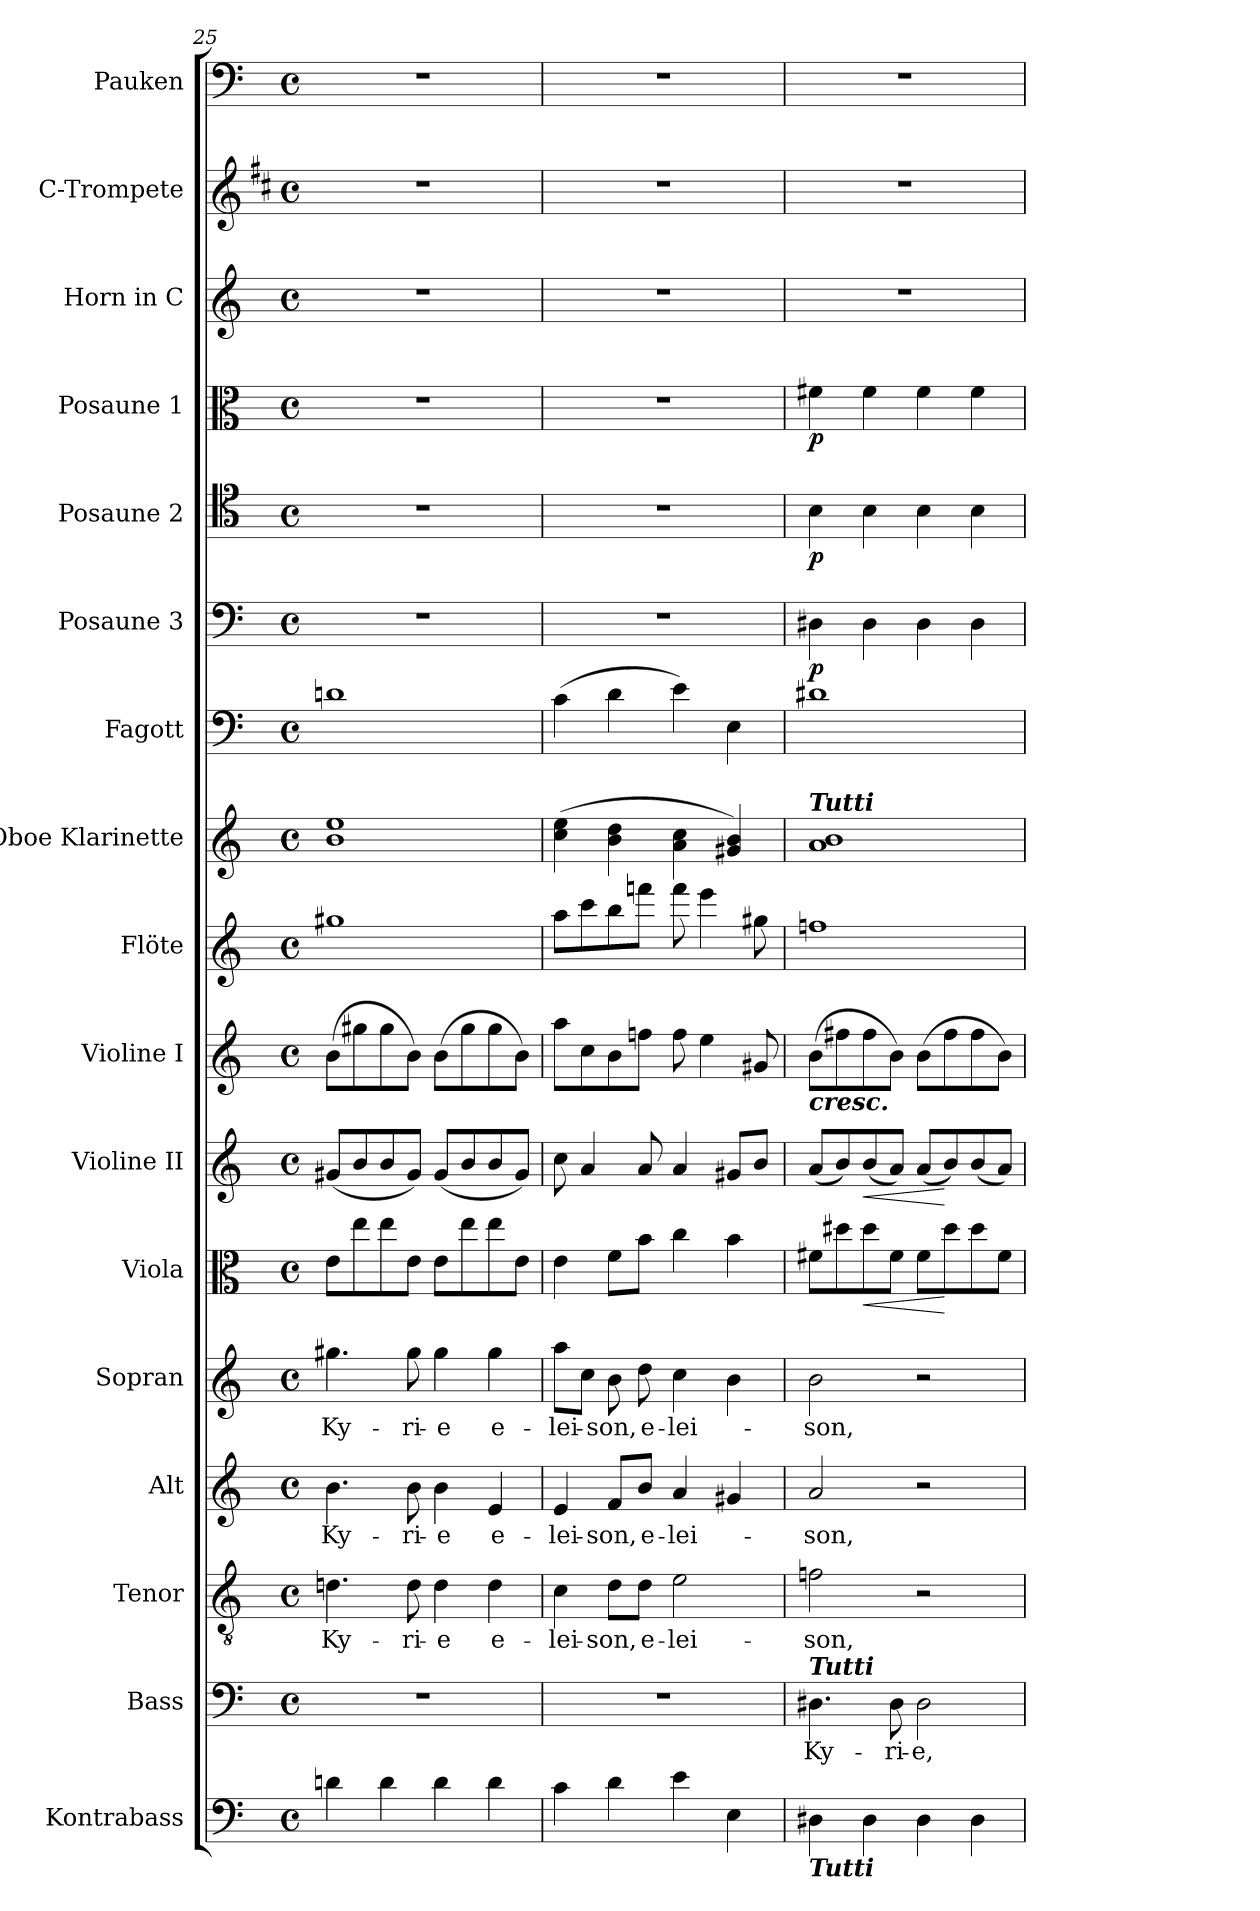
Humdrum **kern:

**kern	**kern	**text	**kern	**text	**kern	**text	**kern	**text	**kern	**dynam	**kern	**dynam	**kern	**kern	**kern	**kern	**kern	**dynam	**kern	**dynam	**kern	**dynam	**kern	**kern	**kern
*part17	*part16	*part16	*part15	*part15	*part14	*part14	*part13	*part13	*part12	*part12	*part11	*part11	*part10	*part9	*part8	*part7	*part6	*part6	*part5	*part5	*part4	*part4	*part3	*part2	*part1
*staff17	*staff16	*staff16	*staff15	*staff15	*staff14	*staff14	*staff13	*staff13	*staff12	*staff12	*staff11	*staff11	*staff10	*staff9	*staff8	*staff7	*staff6	*staff6	*staff5	*staff5	*staff4	*staff4	*staff3	*staff2	*staff1
*I"Kontrabass	*I"Bass	*	*I"Tenor	*	*I"Alt	*	*I"Sopran	*	*I"Viola	*	*I"Violine II	*	*I"Violine I	*I"Flöte	*I"Oboe Klarinette	*I"Fagott	*I"Posaune 3	*	*I"Posaune 2	*	*I"Posaune 1	*	*I"Horn in C	*I"C-Trompete	*I"Pauken
*I'Kb.	*I'B.	*	*I'T.	*	*I'A.	*	*I'S.	*	*I'Vla.	*	*I'Vl. II	*	*I'Vl. I	*I'Fl.	*I'Ob.	*I'Fg.	*I'Pos. 3	*	*I'Pos. 2	*	*I'Pos. 1	*	*I'Hrn.	*I'C Trp.	*I'Pk.
*clefF4	*clefF4	*	*clefGv2	*	*clefG2	*	*clefG2	*	*clefC3	*	*clefG2	*	*clefG2	*clefG2	*clefG2	*clefF4	*clefF4	*	*clefC4	*	*clefC3	*	*clefG2	*clefG2	*clefF4
*ITrd7c12	*	*	*	*	*	*	*	*	*	*	*	*	*	*	*	*	*	*	*	*	*	*	*ITrd7c12	*ITrd1c2	*
*k[]	*k[]	*	*k[]	*	*k[]	*	*k[]	*	*k[]	*	*k[]	*	*k[]	*k[]	*k[]	*k[]	*k[]	*	*k[]	*	*k[]	*	*k[]	*k[]	*k[]
*C:	*C:	*	*C:	*	*C:	*	*C:	*	*C:	*	*C:	*	*C:	*C:	*C:	*C:	*C:	*	*C:	*	*C:	*	*C:	*C:	*C:
*M4/4	*M4/4	*	*M4/4	*	*M4/4	*	*M4/4	*	*M4/4	*	*M4/4	*	*M4/4	*M4/4	*M4/4	*M4/4	*M4/4	*	*M4/4	*	*M4/4	*	*M4/4	*M4/4	*M4/4
*met(c)	*met(c)	*	*met(c)	*	*met(c)	*	*met(c)	*	*met(c)	*	*met(c)	*	*met(c)	*met(c)	*met(c)	*met(c)	*met(c)	*	*met(c)	*	*met(c)	*	*met(c)	*met(c)	*met(c)
=25	=25	=25	=25	=25	=25	=25	=25	=25	=25	=25	=25	=25	=25	=25	=25	=25	=25	=25	=25	=25	=25	=25	=25	=25	=25
!	!	!	!	!LO:LY:b	!	!LO:LY:b	!	!LO:LY:b	!	!	!	!	!	!	!	!	!	!	!	!	!	!	!	!	!
4Dn\	1r	.	4.dn\	Ky-	4.b\	Ky-	4.gg#X\	Ky-	8e\L	.	(<8g#X/L	.	(>8b\L	1gg#X	1b 1ee	1dn	1r	.	1r	.	1r	.	1r	1r	1r
.	.	.	.	.	.	.	.	.	8ee\	.	8b/	.	8gg#X\	.	.	.	.	.	.	.	.	.	.	.	.
4D\	.	.	.	.	.	.	.	.	8ee\	.	8b/	.	8gg#\	.	.	.	.	.	.	.	.	.	.	.	.
!	!	!	!	!LO:LY:b	!	!LO:LY:b	!	!LO:LY:b	!	!	!	!	!	!	!	!	!	!	!	!	!	!	!	!	!
.	.	.	8d\	-ri-	8b\	-ri-	8gg#\	-ri-	8e\J	.	8g#/J)	.	8b\J)	.	.	.	.	.	.	.	.	.	.	.	.
!	!	!	!	!LO:LY:b	!	!LO:LY:b	!	!LO:LY:b	!	!	!	!	!	!	!	!	!	!	!	!	!	!	!	!	!
4D\	.	.	4d\	-e	4b\	-e	4gg#\	-e	8e\L	.	(<8g#/L	.	(>8b\L	.	.	.	.	.	.	.	.	.	.	.	.
.	.	.	.	.	.	.	.	.	8ee\	.	8b/	.	8gg#\	.	.	.	.	.	.	.	.	.	.	.	.
!	!	!	!	!LO:LY:b	!	!LO:LY:b	!	!LO:LY:b	!	!	!	!	!	!	!	!	!	!	!	!	!	!	!	!	!
4D\	.	.	4d\	e-	4e/	e-	4gg#\	e-	8ee\	.	8b/	.	8gg#\	.	.	.	.	.	.	.	.	.	.	.	.
.	.	.	.	.	.	.	.	.	8e\J	.	8g#/J)	.	8b\J)	.	.	.	.	.	.	.	.	.	.	.	.
=26	=26	=26	=26	=26	=26	=26	=26	=26	=26	=26	=26	=26	=26	=26	=26	=26	=26	=26	=26	=26	=26	=26	=26	=26	=26
!	!	!	!	!LO:LY:b	!	!LO:LY:b	!	!LO:LY:b	!	!	!	!	!	!	!	!	!	!	!	!	!	!	!	!	!
4C\	1r	.	4c\	-lei-	4e/	-lei-	8aa\L	-lei-	4e\	.	8cc\	.	8aa\L	8aa\L	(>4cc\ 4ee\	(>4c\	1r	.	1r	.	1r	.	1r	1r	1r
.	.	.	.	.	.	.	8cc\J	.	.	.	4a/	.	8cc\	8ccc\	.	.	.	.	.	.	.	.	.	.	.
!	!	!	!	!LO:LY:b	!	!LO:LY:b	!	!LO:LY:b	!	!	!	!	!	!	!	!	!	!	!	!	!	!	!	!	!
4D\	.	.	8d\L	-son,	8f/L	-son,	8b\	-son,	8f\L	.	.	.	8b\	8bb\	4b\ 4dd\	4d\	.	.	.	.	.	.	.	.	.
!	!	!	!	!LO:LY:b	!	!LO:LY:b	!	!LO:LY:b	!	!	!	!	!	!	!	!	!	!	!	!	!	!	!	!	!
.	.	.	8d\J	e-	8b/J	e-	8dd\	e-	8b\J	.	8a/	.	8ffn\J	8fffn\J	.	.	.	.	.	.	.	.	.	.	.
!	!	!	!	!LO:LY:b	!	!LO:LY:b	!	!LO:LY:b	!	!	!	!	!	!	!	!	!	!	!	!	!	!	!	!	!
4E\	.	.	2e\	-lei-	4a/	-lei-	4cc\	-lei-	4cc\	.	4a/	.	8ff\	8fff\	4a\ 4cc\	4e\)	.	.	.	.	.	.	.	.	.
.	.	.	.	.	.	.	.	.	.	.	.	.	4ee\	4eee\	.	.	.	.	.	.	.	.	.	.	.
4EE\	.	.	.	.	4g#X/	.	4b\	.	4b\	.	8g#X/L	.	.	.	4g#X/ 4b/)	4E\	.	.	.	.	.	.	.	.	.
.	.	.	.	.	.	.	.	.	.	.	8b/J	.	8g#X/	8gg#X\	.	.	.	.	.	.	.	.	.	.	.
!!LO:PB:g=z
=27	=27	=27	=27	=27	=27	=27	=27	=27	=27	=27	=27	=27	=27	=27	=27	=27	=27	=27	=27	=27	=27	=27	=27	=27	=27
!	!	!	!	!	!	!	!	!	!	!	!	!	!	!	!LO:TX:a:Bi:t=Tutti	!	!	!	!	!	!	!	!	!	!
!	!	!	!	!	!	!	!	!	!	!	!	!	!LO:TX:b:Bi:t=cresc.	!	!	!	!	!	!	!	!	!	!	!	!
!	!LO:TX:a:Bi:t=Tutti	!	!	!	!	!	!	!	!	!	!	!	!	!	!	!	!	!	!	!	!	!	!	!	!
!LO:TX:b:Bi:t=Tutti	!	!	!	!	!	!	!	!	!	!	!	!	!	!	!	!	!	!	!	!	!	!	!	!	!
!	!	!LO:LY:b	!	!LO:LY:b	!	!LO:LY:b	!	!LO:LY:b	!	!	!	!	!	!	!	!	!	!LO:DY:b	!	!LO:DY:b	!	!LO:DY:b	!	!	!
4DD#X\	4.D#X\	Ky-	2fn\	-son,	2a/	-son,	2b\	-son,	8f#X\L	.	(<8a/L	.	(>8b\L	1ffn	1a 1b	1d#X	4D#X\	p	4B\	p	4f#X\	p	1r	1r	1r
.	.	.	.	.	.	.	.	.	8dd#X\	.	8b/)	.	8ff#X\	.	.	.	.	.	.	.	.	.	.	.	.
!	!	!	!	!	!	!	!	!	!	!LO:HP:b	!	!LO:HP:b	!	!	!	!	!	!	!	!	!	!	!	!	!
4DD#\	.	.	.	.	.	.	.	.	8dd#\	<	(<8b/	<	8ff#\	.	.	.	4D#\	.	4B\	.	4f#\	.	.	.	.
!	!	!LO:LY:b	!	!	!	!	!	!	!	!	!	!	!	!	!	!	!	!	!	!	!	!	!	!	!
.	8D#\	-ri-	.	.	.	.	.	.	8f#\J	.	8a/J)	.	8b\J)	.	.	.	.	.	.	.	.	.	.	.	.
!	!	!LO:LY:b	!	!	!	!	!	!	!	!	!	!	!	!	!	!	!	!	!	!	!	!	!	!	!
4DD#\	2D#\	-e,	2r	.	2r	.	2r	.	8f#\L	.	(<8a/L	.	(>8b\L	.	.	.	4D#\	.	4B\	.	4f#\	.	.	.	.
.	.	.	.	.	.	.	.	.	8dd#\	[	8b/)	[	8ff#\	.	.	.	.	.	.	.	.	.	.	.	.
4DD#\	.	.	.	.	.	.	.	.	8dd#\	.	(<8b/	.	8ff#\	.	.	.	4D#\	.	4B\	.	4f#\	.	.	.	.
.	.	.	.	.	.	.	.	.	8f#\J	.	8a/J)	.	8b\J)	.	.	.	.	.	.	.	.	.	.	.	.
=	=	=	=	=	=	=	=	=	=	=	=	=	=	=	=	=	=	=	=	=	=	=	=	=	=
*-	*-	*-	*-	*-	*-	*-	*-	*-	*-	*-	*-	*-	*-	*-	*-	*-	*-	*-	*-	*-	*-	*-	*-	*-	*-
